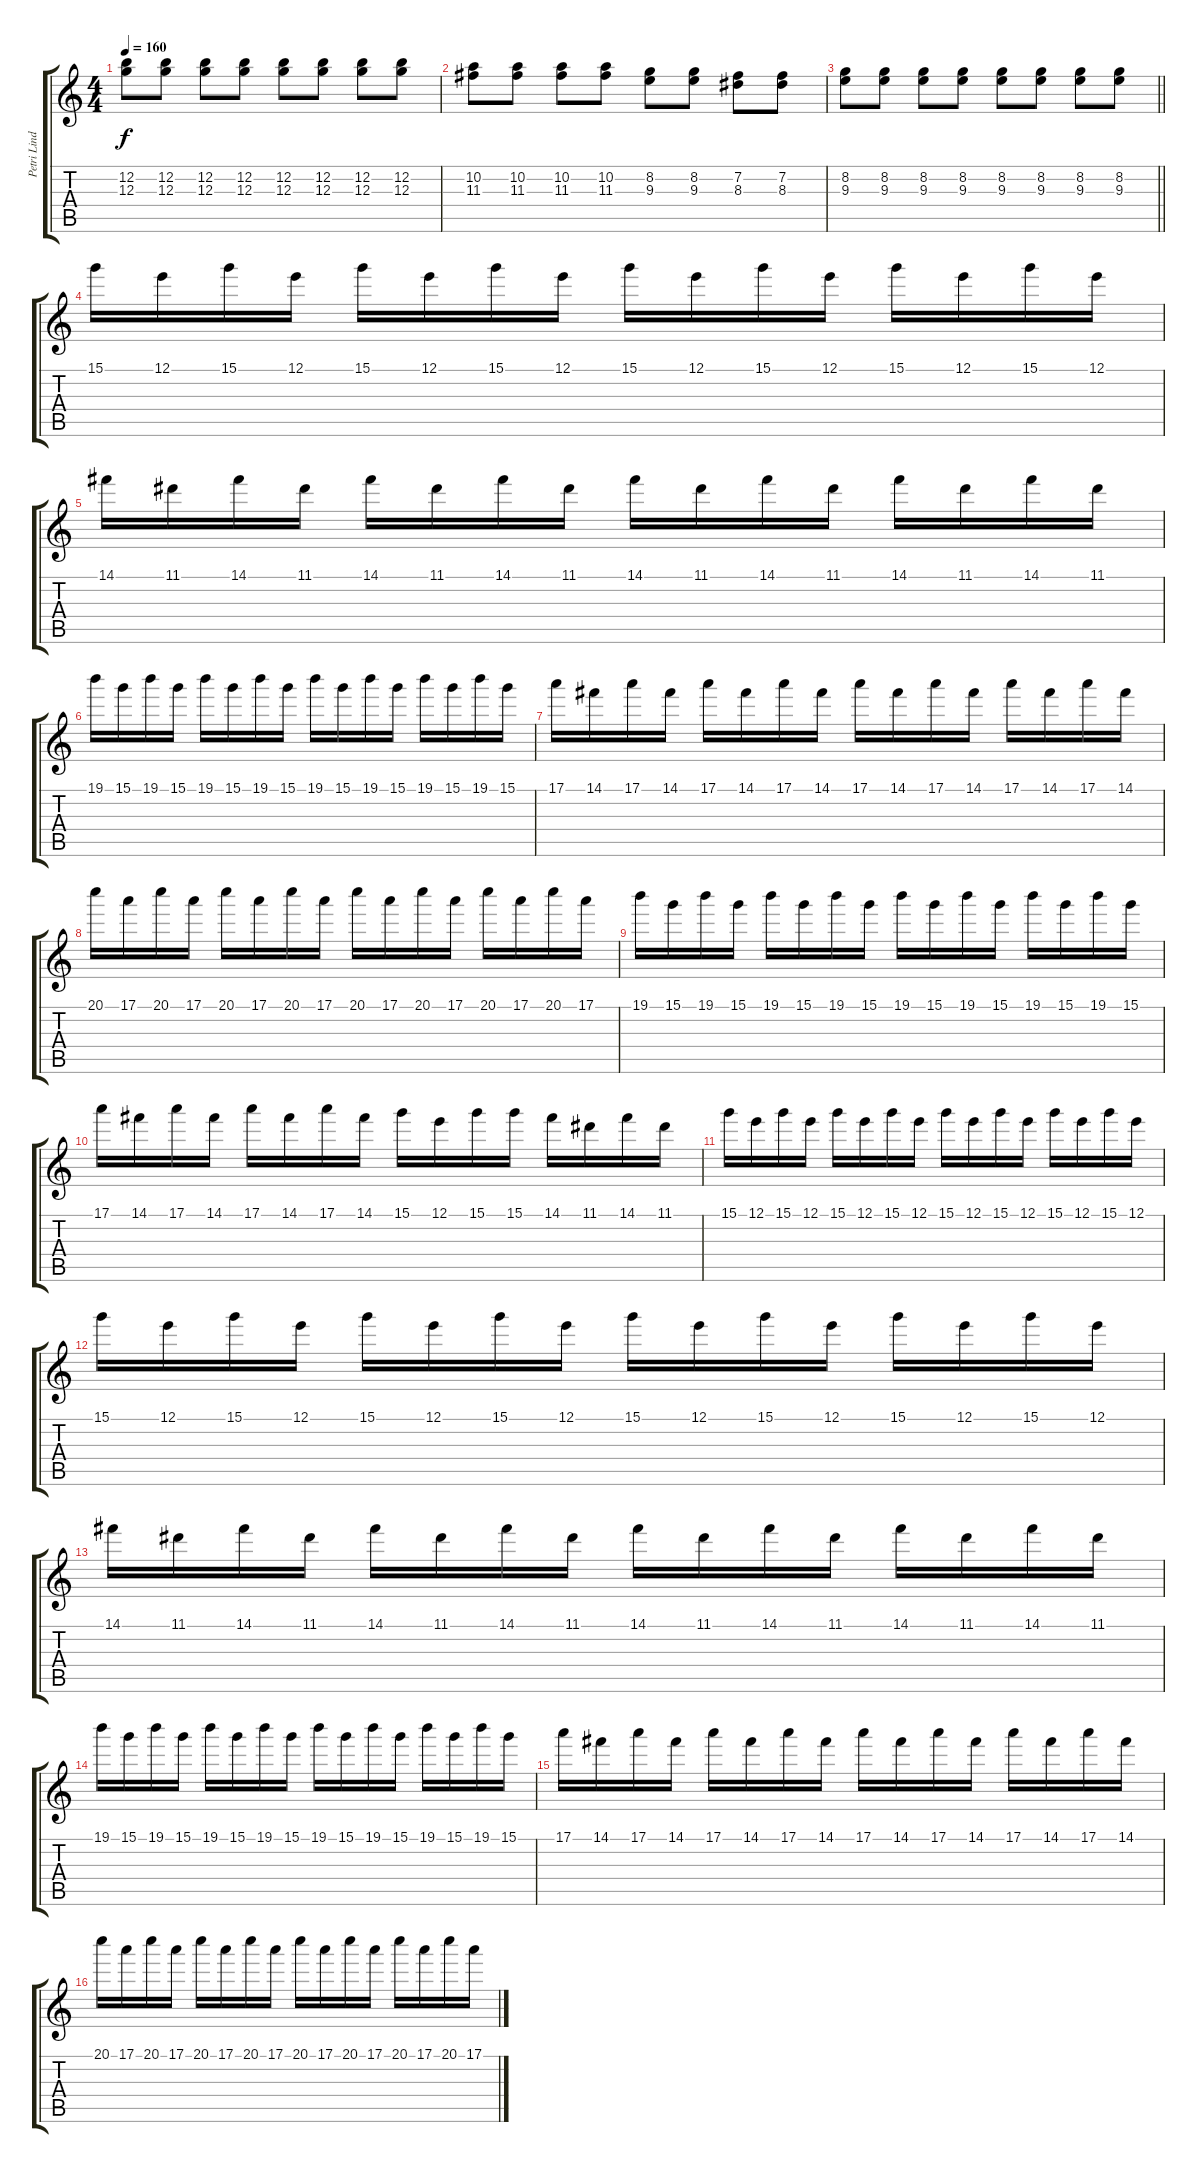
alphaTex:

\track ("Petri Lindroos" "Petri Lind") {instrument distortionguitar}
\staff {score tabs}
\tuning (E4 B3 G3 D3 A2 E2) {hide}
\ts (4 4)
\tempo 160
\clef g2
\ks c
(12.2 12.3).8{dy f} (12.2 12.3).8 (12.2 12.3).8 (12.2 12.3).8 (12.2 12.3).8 (12.2 12.3).8 (12.2 12.3).8 (12.2 12.3).8 |
(10.2 11.3).8 (10.2 11.3).8 (10.2 11.3).8 (10.2 11.3).8 (8.2 9.3).8 (8.2 9.3).8 (7.2 8.3).8 (7.2 8.3).8 |
\barLineRight lightlight
(8.2 9.3).8 (8.2 9.3).8 (8.2 9.3).8 (8.2 9.3).8 (8.2 9.3).8 (8.2 9.3).8 (8.2 9.3).8 (8.2 9.3).8 |
15.1.16 12.1.16 15.1.16 12.1.16 15.1.16 12.1.16 15.1.16 12.1.16 15.1.16 12.1.16 15.1.16 12.1.16 15.1.16 12.1.16 15.1.16 12.1.16 |
14.1.16 11.1.16 14.1.16 11.1.16 14.1.16 11.1.16 14.1.16 11.1.16 14.1.16 11.1.16 14.1.16 11.1.16 14.1.16 11.1.16 14.1.16 11.1.16 |
19.1.16 15.1.16 19.1.16 15.1.16 19.1.16 15.1.16 19.1.16 15.1.16 19.1.16 15.1.16 19.1.16 15.1.16 19.1.16 15.1.16 19.1.16 15.1.16 |
17.1.16 14.1.16 17.1.16 14.1.16 17.1.16 14.1.16 17.1.16 14.1.16 17.1.16 14.1.16 17.1.16 14.1.16 17.1.16 14.1.16 17.1.16 14.1.16 |
20.1.16 17.1.16 20.1.16 17.1.16 20.1.16 17.1.16 20.1.16 17.1.16 20.1.16 17.1.16 20.1.16 17.1.16 20.1.16 17.1.16 20.1.16 17.1.16 |
19.1.16 15.1.16 19.1.16 15.1.16 19.1.16 15.1.16 19.1.16 15.1.16 19.1.16 15.1.16 19.1.16 15.1.16 19.1.16 15.1.16 19.1.16 15.1.16 |
17.1.16 14.1.16 17.1.16 14.1.16 17.1.16 14.1.16 17.1.16 14.1.16 15.1.16 12.1.16 15.1.16 15.1.16 14.1.16 11.1.16 14.1.16 11.1.16 |
15.1.16 12.1.16 15.1.16 12.1.16 15.1.16 12.1.16 15.1.16 12.1.16 15.1.16 12.1.16 15.1.16 12.1.16 15.1.16 12.1.16 15.1.16 12.1.16 |
15.1.16 12.1.16 15.1.16 12.1.16 15.1.16 12.1.16 15.1.16 12.1.16 15.1.16 12.1.16 15.1.16 12.1.16 15.1.16 12.1.16 15.1.16 12.1.16 |
14.1.16 11.1.16 14.1.16 11.1.16 14.1.16 11.1.16 14.1.16 11.1.16 14.1.16 11.1.16 14.1.16 11.1.16 14.1.16 11.1.16 14.1.16 11.1.16 |
19.1.16 15.1.16 19.1.16 15.1.16 19.1.16 15.1.16 19.1.16 15.1.16 19.1.16 15.1.16 19.1.16 15.1.16 19.1.16 15.1.16 19.1.16 15.1.16 |
17.1.16 14.1.16 17.1.16 14.1.16 17.1.16 14.1.16 17.1.16 14.1.16 17.1.16 14.1.16 17.1.16 14.1.16 17.1.16 14.1.16 17.1.16 14.1.16 |
20.1.16 17.1.16 20.1.16 17.1.16 20.1.16 17.1.16 20.1.16 17.1.16 20.1.16 17.1.16 20.1.16 17.1.16 20.1.16 17.1.16 20.1.16 17.1.16
